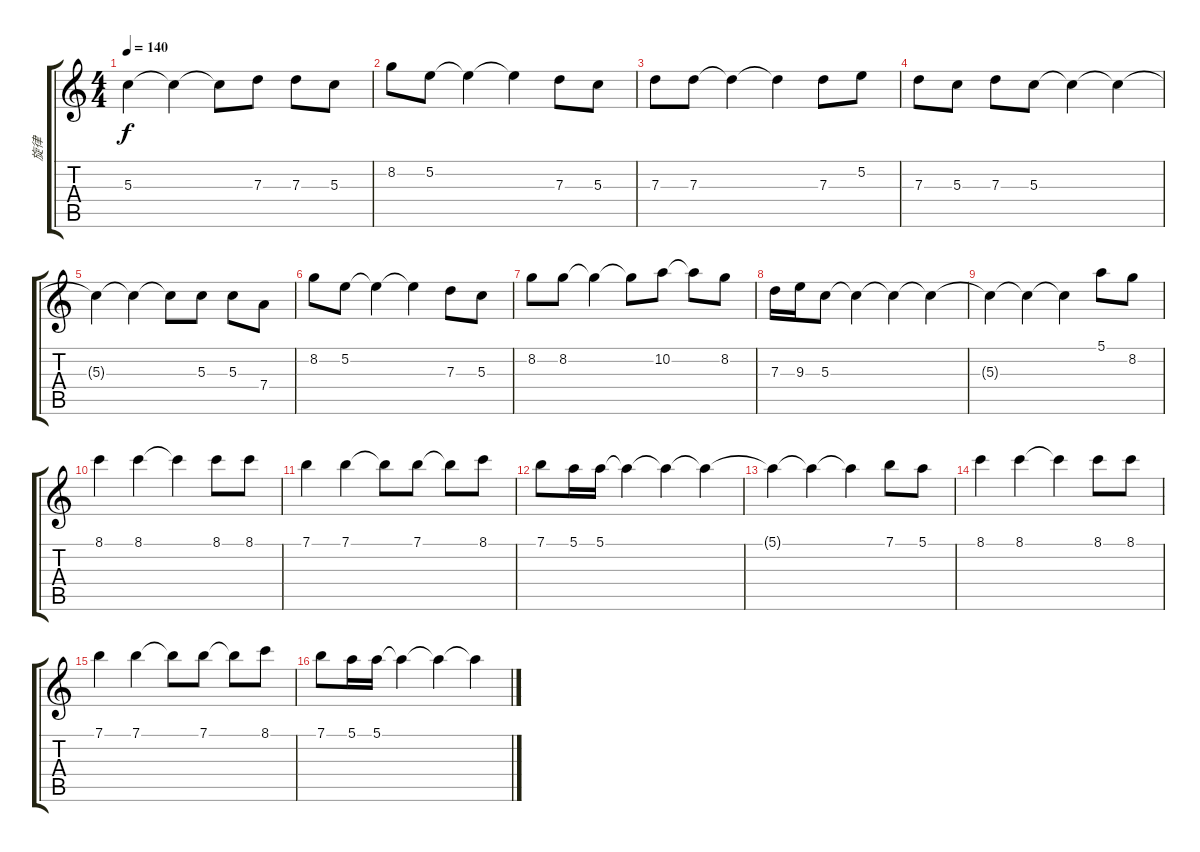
\track ("旋律" "旋律") {instrument electricguitarjazz}
\staff {score tabs}
\tuning (E4 B3 G3 D3 A2 E2) {hide}
\ts (4 4)
\tempo 140
\clef g2
\ks c
5.3{t}.4{dy f} 5.3{t}.4 5.3{t}.8 7.3.8 7.3.8 5.3.8 |
8.2.8 5.2.8 5.2{t}.4 5.2{t}.4 7.3.8 5.3.8 |
7.3.8 7.3.8 7.3{t}.4 7.3{t}.4 7.3.8 5.2.8 |
7.3.8 5.3.8 7.3.8 5.3.8 5.3{t}.4 5.3{t}.4 |
5.3{t}.4 5.3{t}.4 5.3{t}.8 5.3.8 5.3.8 7.4.8 |
8.2.8 5.2.8 5.2{t}.4 5.2{t}.4 7.3.8 5.3.8 |
8.2.8 8.2.8 8.2{t}.4 8.2{t}.8 10.2.8 10.2{t}.8 8.2.8 |
7.3.16 9.3.16 5.3.8 5.3{t}.4 5.3{t}.4 5.3{t}.4 |
5.3{t}.4 5.3{t}.4 5.3{t}.4 5.1.8 8.2.8 |
8.1.4 8.1.4 8.1{t}.4 8.1.8 8.1.8 |
7.1.4 7.1.4 7.1{t}.8 7.1.8 7.1{t}.8 8.1.8 |
7.1.8 5.1.16 5.1.16 5.1{t}.4 5.1{t}.4 5.1{t}.4 |
5.1{t}.4 5.1{t}.4 5.1{t}.4 7.1.8 5.1.8 |
8.1.4 8.1.4 8.1{t}.4 8.1.8 8.1.8 |
7.1.4 7.1.4 7.1{t}.8 7.1.8 7.1{t}.8 8.1.8 |
7.1.8 5.1.16 5.1.16 5.1{t}.4 5.1{t}.4 5.1{t}.4
